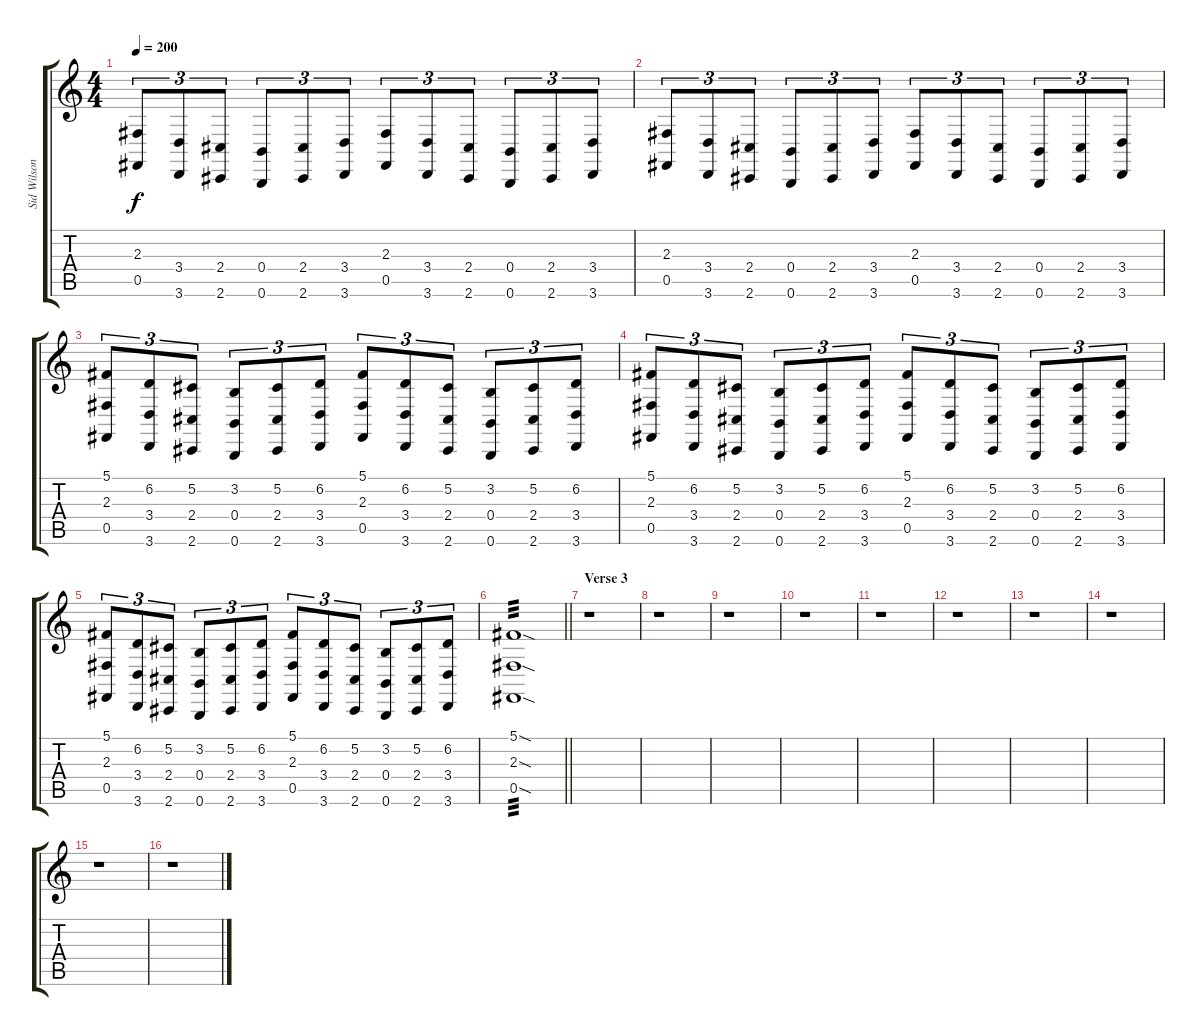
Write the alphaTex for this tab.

\track ("Sid Wilson" "Sid Wilson") {mute instrument guitarfretnoise}
\staff {score tabs}
\tuning (Db4 Ab3 E3 B2 Gb2 B1) {hide}
\ts (4 4)
\tempo 200
\clef g2
\ks c
(2.3 0.5).8{tu (3 2) dy f} (3.4 3.6).8{tu (3 2)} (2.4 2.6).8{tu (3 2)} (0.4 0.6).8{tu (3 2)} (2.4 2.6).8{tu (3 2)} (3.4 3.6).8{tu (3 2)} (2.3 0.5).8{tu (3 2)} (3.4 3.6).8{tu (3 2)} (2.4 2.6).8{tu (3 2)} (0.4 0.6).8{tu (3 2)} (2.4 2.6).8{tu (3 2)} (3.4 3.6).8{tu (3 2)} |
(2.3 0.5).8{tu (3 2)} (3.4 3.6).8{tu (3 2)} (2.4 2.6).8{tu (3 2)} (0.4 0.6).8{tu (3 2)} (2.4 2.6).8{tu (3 2)} (3.4 3.6).8{tu (3 2)} (2.3 0.5).8{tu (3 2)} (3.4 3.6).8{tu (3 2)} (2.4 2.6).8{tu (3 2)} (0.4 0.6).8{tu (3 2)} (2.4 2.6).8{tu (3 2)} (3.4 3.6).8{tu (3 2)} |
(5.1 2.3 0.5).8{tu (3 2)} (6.2 3.4 3.6).8{tu (3 2)} (5.2 2.4 2.6).8{tu (3 2)} (3.2 0.4 0.6).8{tu (3 2)} (5.2 2.4 2.6).8{tu (3 2)} (6.2 3.4 3.6).8{tu (3 2)} (5.1 2.3 0.5).8{tu (3 2)} (6.2 3.4 3.6).8{tu (3 2)} (5.2 2.4 2.6).8{tu (3 2)} (3.2 0.4 0.6).8{tu (3 2)} (5.2 2.4 2.6).8{tu (3 2)} (6.2 3.4 3.6).8{tu (3 2)} |
(5.1 2.3 0.5).8{tu (3 2)} (6.2 3.4 3.6).8{tu (3 2)} (5.2 2.4 2.6).8{tu (3 2)} (3.2 0.4 0.6).8{tu (3 2)} (5.2 2.4 2.6).8{tu (3 2)} (6.2 3.4 3.6).8{tu (3 2)} (5.1 2.3 0.5).8{tu (3 2)} (6.2 3.4 3.6).8{tu (3 2)} (5.2 2.4 2.6).8{tu (3 2)} (3.2 0.4 0.6).8{tu (3 2)} (5.2 2.4 2.6).8{tu (3 2)} (6.2 3.4 3.6).8{tu (3 2)} |
(5.1 2.3 0.5).8{tu (3 2)} (6.2 3.4 3.6).8{tu (3 2)} (5.2 2.4 2.6).8{tu (3 2)} (3.2 0.4 0.6).8{tu (3 2)} (5.2 2.4 2.6).8{tu (3 2)} (6.2 3.4 3.6).8{tu (3 2)} (5.1 2.3 0.5).8{tu (3 2)} (6.2 3.4 3.6).8{tu (3 2)} (5.2 2.4 2.6).8{tu (3 2)} (3.2 0.4 0.6).8{tu (3 2)} (5.2 2.4 2.6).8{tu (3 2)} (6.2 3.4 3.6).8{tu (3 2)} |
\barLineRight lightlight
(5.1{sod} 2.3{sod} 0.5{sod}).1{tp 3} |
\section ("" "Verse 3")
r.1 |
r.1 |
r.1 |
r.1 |
r.1 |
r.1 |
r.1 |
r.1 |
r.1 |
r.1
